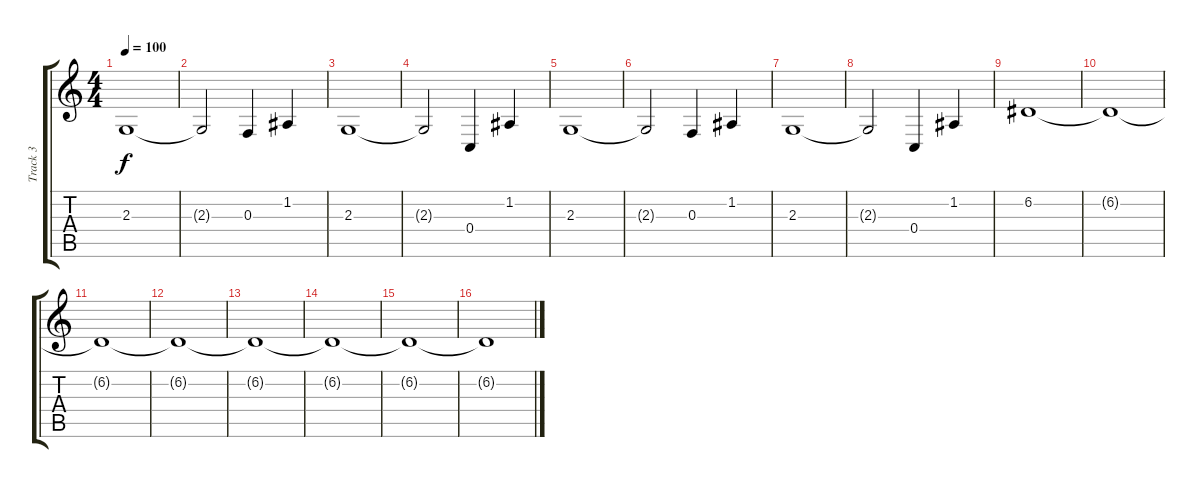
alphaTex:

\track ("Track 3" "Track 3") {instrument lead6voice}
\staff {score tabs}
\tuning (D4 A3 F3 C3 G2 C2) {hide}
\ts (4 4)
\tempo 100
\clef g2
\ks c
2.3.1{dy f} |
2.3{t}.2 0.3.4 1.2.4 |
2.3.1 |
2.3{t}.2 0.4.4 1.2.4 |
2.3.1 |
2.3{t}.2 0.3.4 1.2.4 |
2.3.1 |
2.3{t}.2 0.4.4 1.2.4 |
6.2.1 |
6.2{t}.1 |
6.2{t}.1 |
6.2{t}.1 |
6.2{t}.1 |
6.2{t}.1 |
6.2{t}.1 |
6.2{t}.1
